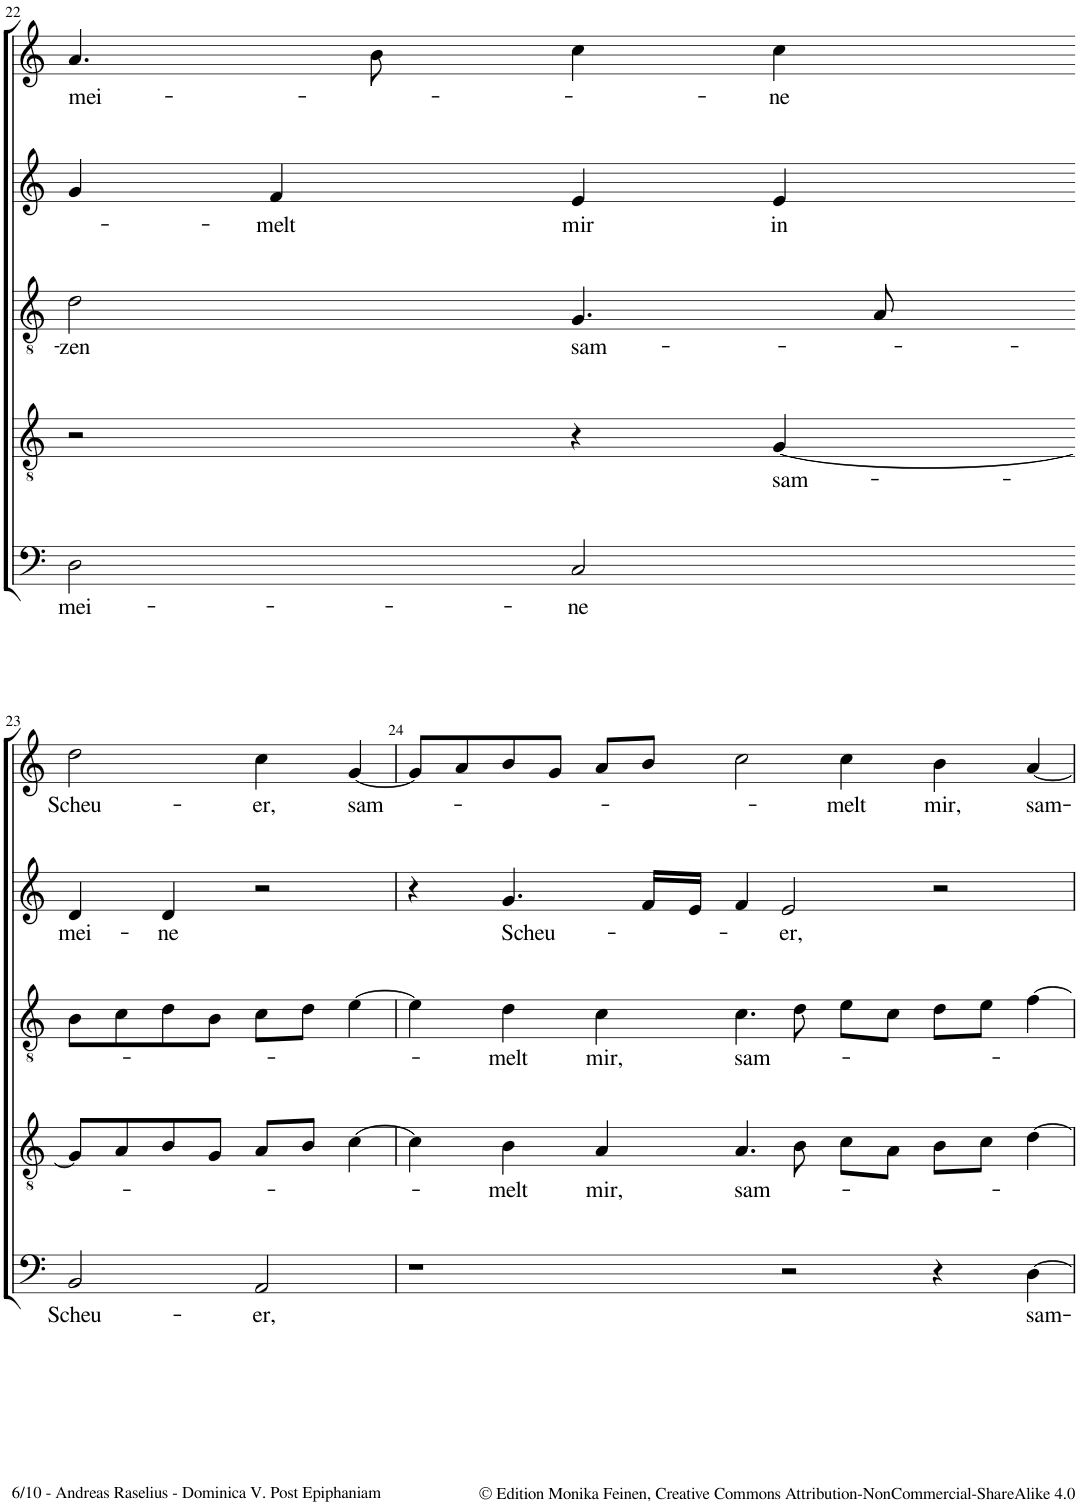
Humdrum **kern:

**kern	**text	**kern	**text	**kern	**text	**kern	**text	**kern	**text
*part5	*part5	*part4	*part4	*part3	*part3	*part2	*part2	*part1	*part1
*staff5	*staff5	*staff4	*staff4	*staff3	*staff3	*staff2	*staff2	*staff1	*staff1
*I"Bassus	*	*I"Tenor [Hypoaeolius]	*	*I"Quintus	*	*I"Altus	*	*I"Cantus	*
!!LO:PB:g=z
*clefF4	*	*clefGv2	*	*clefGv2	*	*clefG2	*	*clefG2	*
*k[]	*	*k[]	*	*k[]	*	*k[]	*	*k[]	*
*M4/2	*	*M4/2	*	*M4/2	*	*M4/2	*	*M4/2	*
*met(c)	*	*met(c)	*	*met(c)	*	*met(c)	*	*met(c)	*
=22	=22	=22	=22	=22	=22	=22	=22	=22	=22
!	!LO:LY:b	!	!	!	!LO:LY:b	!	!	!	!LO:LY:b
2D\	mei-	2r	.	2d\	zen	4g/	.	4.a/	mei-
!	!	!	!	!	!	!	!LO:LY:b	!	!
.	.	.	.	.	.	4f/	melt	.	.
.	.	.	.	.	.	.	.	8b\	.
!	!LO:LY:b	!	!	!	!LO:LY:b	!	!LO:LY:b	!	!
2C/	-ne	4r	.	4.G/	sam-	4e/	mir	4cc\	.
!	!	!	!LO:LY:b	!	!	!	!LO:LY:b	!	!LO:LY:b
.	.	[4G/	sam-	.	.	4e/	in	4cc\	-ne
.	.	.	.	8A/	.	.	.	.	.
!!LO:LB:g=z
=23-	=23-	=23-	=23-	=23-	=23-	=23-	=23-	=23-	=23-
!	!LO:LY:b	!	!	!	!	!	!LO:LY:b	!	!LO:LY:b
2BB/	Scheu-	8G/L]	.	8B\L	.	4d/	mei-	2dd\	Scheu-
.	.	8A/	.	8c\	.	.	.	.	.
!	!	!	!	!	!	!	!LO:LY:b	!	!
.	.	8B/	.	8d\	.	4d/	-ne	.	.
.	.	8G/J	.	8B\J	.	.	.	.	.
!	!LO:LY:b	!	!	!	!	!	!	!	!LO:LY:b
2AA/	-er,	8A/L	.	8c\L	.	2r	.	4cc\	-er,
.	.	8B/J	.	8d\J	.	.	.	.	.
!	!	!	!	!	!	!	!	!	!LO:LY:b
.	.	[4c\	.	[4e\	.	.	.	[4g/	sam-
=24	=24	=24	=24	=24	=24	=24	=24	=24	=24
1r	.	4c\]	.	4e\]	.	4r	.	8g/L]	.
.	.	.	.	.	.	.	.	8a/	.
!	!	!	!LO:LY:b	!	!LO:LY:b	!	!LO:LY:b	!	!
.	.	4B\	-melt	4d\	-melt	4.g/	Scheu-	8b/	.
.	.	.	.	.	.	.	.	8g/J	.
!	!	!	!LO:LY:b	!	!LO:LY:b	!	!	!	!
.	.	4A/	mir,	4c\	mir,	.	.	8a/L	.
.	.	.	.	.	.	16f/LL	.	8b/J	.
.	.	.	.	.	.	16e/JJ	.	.	.
!	!	!	!LO:LY:b	!	!LO:LY:b	!	!	!	!
.	.	4.A/	sam-	4.c\	sam-	4f/	.	2cc\	.
!	!	!	!	!	!	!	!LO:LY:b	!	!
2r	.	.	.	.	.	2e/	-er,	.	.
.	.	8B\	.	8d\	.	.	.	.	.
!	!	!	!	!	!	!	!	!	!LO:LY:b
.	.	8c\L	.	8e\L	.	.	.	4cc\	-melt
.	.	8A\J	.	8c\J	.	.	.	.	.
!	!	!	!	!	!	!	!	!	!LO:LY:b
4r	.	8B\L	.	8d\L	.	2r	.	4b\	mir,
.	.	8c\J	.	8e\J	.	.	.	.	.
!	!LO:LY:b	!	!	!	!	!	!	!	!LO:LY:b
[4D\	sam-	[4d\	.	[4f\	.	.	.	[4a/	sam-
=	=	=	=	=	=	=	=	=	=
*-	*-	*-	*-	*-	*-	*-	*-	*-	*-
